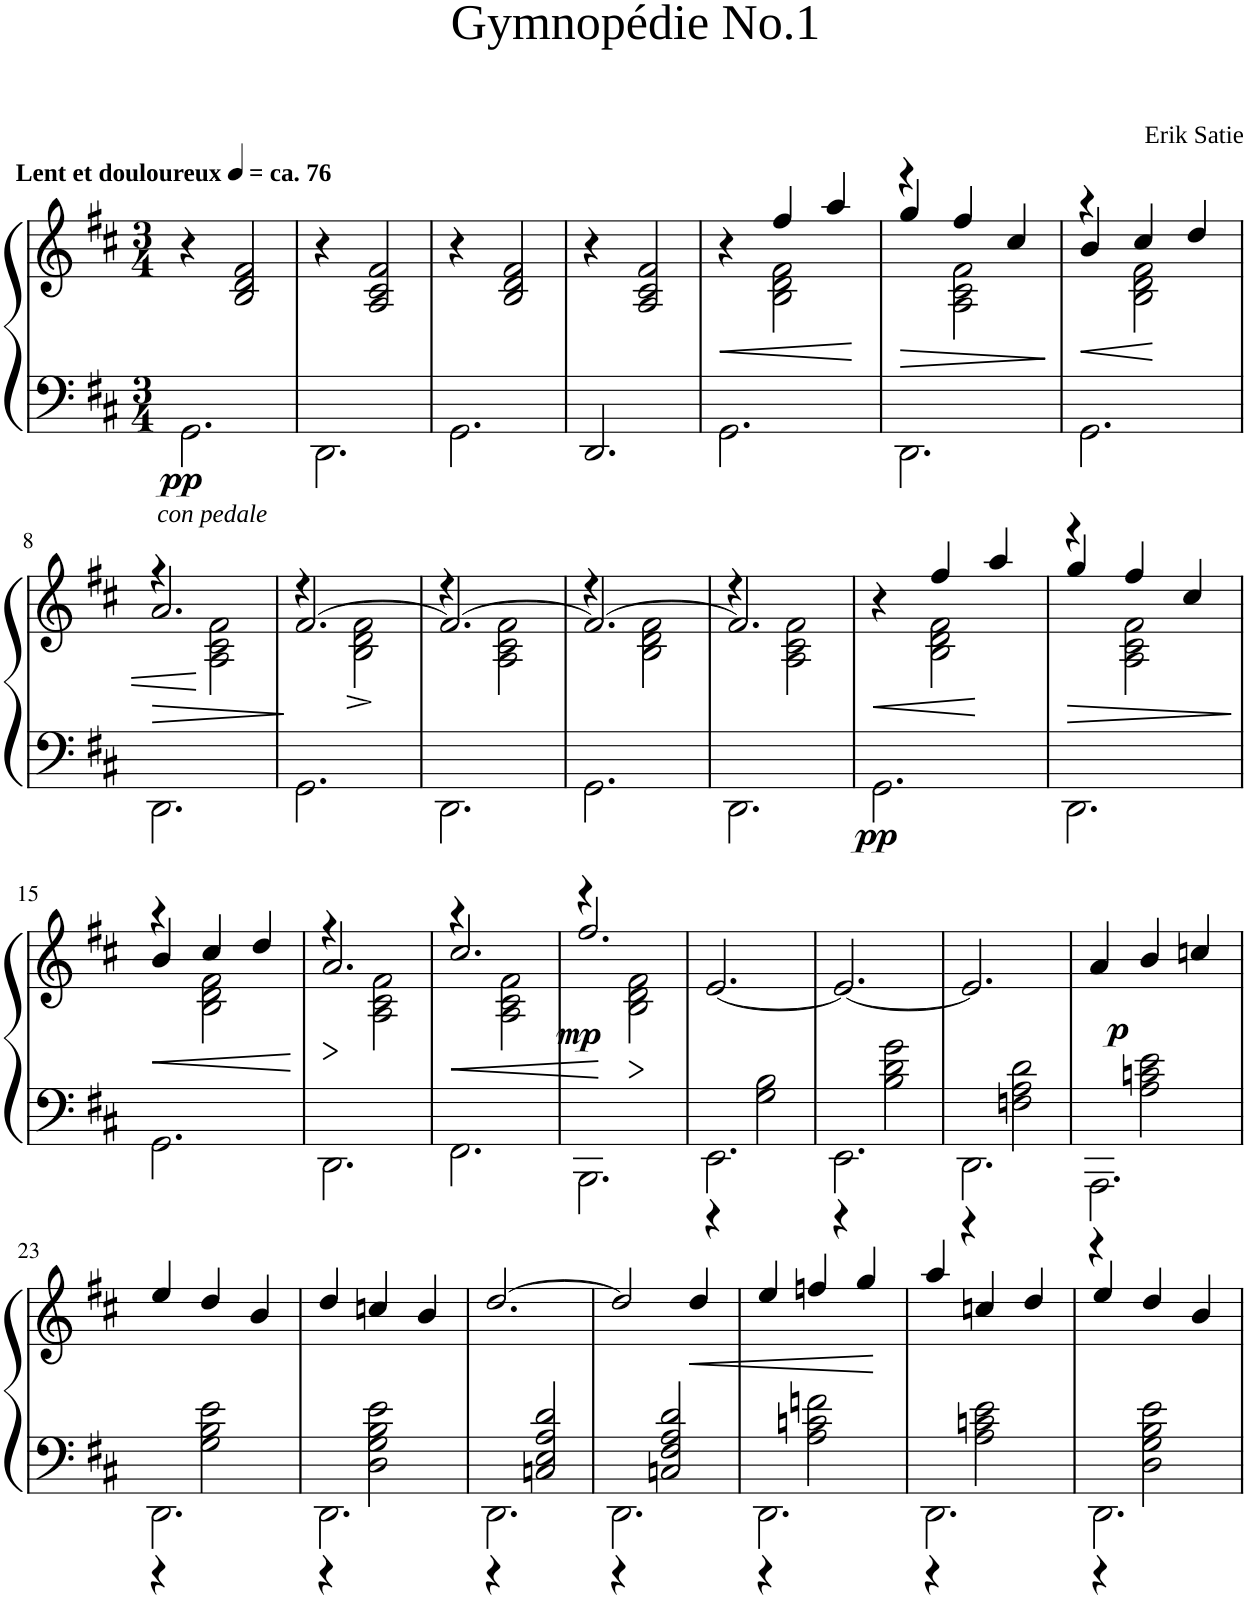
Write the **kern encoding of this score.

**kern	**kern	**dynam
*part1	*part1	*part1
*staff2	*staff1	*staff1/2
*I"Piano	*	*
*I'Pno	*	*
*clefF4	*clefG2	*
*k[f#c#]	*k[f#c#]	*
*M3/4	*M3/4	*
=1	=1	=1
!	!LO:TX:a:B:t=Lent et douloureux	!
!	!LO:TX:a:B:t=ca. 76	!
!LO:TX:b:i:t=con pedale	!	!
!	!	!LO:DY:b=2
2.GG\	4r	pp
.	2B/ 2d/ 2f#/	.
=2	=2	=2
2.DD\	4r	.
.	2A/ 2c#/ 2f#/	.
=3	=3	=3
2.GG\	4r	.
.	2B/ 2d/ 2f#/	.
=4	=4	=4
2.DD/	4r	.
.	2A/ 2c#/ 2f#/	.
=5	=5	=5
!	!	!LO:HP:b
*	*^	*
2.GG\	4r	4ryy	<
.	2B\ 2d\ 2f#\	4ff#/	.
.	.	4aa/	[
=6	=6	=6	=6
!	!	!	!LO:HP:b
2.DD\	4r	4gg/	>
.	2A\ 2c#\ 2f#\	4ff#/	.
.	.	4cc#/	]
=7	=7	=7	=7
!	!	!	!LO:HP:b
2.GG\	4r	4b/	<
.	2B\ 2d\ 2f#\	4cc#/	.
.	.	4dd/	.
!!LO:LB:g=z	!!
=8	=8	=8	=8
!	!	!	!LO:HP:b
2.DD\	4r	2.a/	>
.	2A\ 2c#\ 2f#\	.	[ ]
=9	=9	=9	=9
2.GG\	4r	[2.f#/	.
.	2B\^ 2d\^ 2f#\^	.	.
=10	=10	=10	=10
2.DD\	4r	2.f#/_	.
.	2A\ 2c#\ 2f#\	.	.
=11	=11	=11	=11
2.GG\	4r	2.f#/_	.
.	2B\ 2d\ 2f#\	.	.
=12	=12	=12	=12
2.DD\	4r	2.f#/]	.
.	2A\ 2c#\ 2f#\	.	.
=13	=13	=13	=13
!	!	!	!LO:HP:b
!	!	!	!LO:DY:n=1:b=2
2.GG\	4r	4ryy	< pp
.	2B\ 2d\ 2f#\	4ff#/	.
.	.	4aa/	[
=14	=14	=14	=14
!	!	!	!LO:HP:b
2.DD\	4r	4gg/	>
.	2A\ 2c#\ 2f#\	4ff#/	.
.	.	4cc#/	]
!!LO:LB:g=z	!!
=15	=15	=15	=15
!	!	!	!LO:HP:b
2.GG\	4r	4b/	<
.	2B\ 2d\ 2f#\	4cc#/	.
.	.	4dd/	[
=16	=16	=16	=16
!	!	!	!LO:HP:b
2.DD\	4r	2.a/	>
.	2A\ 2c#\ 2f#\	.	]
=17	=17	=17	=17
!	!	!	!LO:HP:b
2.FF#\	4r	2.cc#/	<
.	2A\ 2c#\ 2f#\	.	.
=18	=18	=18	=18
!	!	!	!LO:DY:b
2.BBB\	4r	2.ff#/	mp
!	!	!	!LO:HP:n=1:b
.	2B\ 2d\ 2f#\	.	[ >
*	*v	*v	*
.	.	]
=19	=19	=19
*^	*	*
2.EE\	4r	[2.e/	.
.	2G\ 2B\	.	.
=20	=20	=20	=20
2.EE\	4r	2.e/_	.
.	2B\ 2d\ 2g\	.	.
=21	=21	=21	=21
2.DD\	4r	2.e/]	.
.	2Fn\ 2A\ 2d\	.	.
=22	=22	=22	=22
*	*	*^	*
!	!	!	!	!LO:DY:b
2.AAA\	4r	2.ryy	4a/	p
.	2A\ 2cn\ 2e\	.	4b/	.
.	.	.	4ccn/	.
!!LO:LB:g=z	!!
=23	=23	=23	=23	=23
2.DD\	4r	2.ryy	4ee/	.
.	2G\ 2B\ 2e\	.	4dd/	.
.	.	.	4b/	.
=24	=24	=24	=24	=24
2.DD\	4r	2.ryy	4dd/	.
.	2D\ 2G\ 2B\ 2e\	.	4ccn/	.
.	.	.	4b/	.
=25	=25	=25	=25	=25
2.DD\	4r	2.ryy	[2.dd/	.
.	2Cn/ 2E/ 2A/ 2d/	.	.	.
=26	=26	=26	=26	=26
2.DD\	4r	2.ryy	2dd/]	.
.	2Cn/ 2F#/ 2A/ 2d/	.	.	.
!	!	!	!	!LO:HP:b
.	.	.	4dd/	<
=27	=27	=27	=27	=27
2.DD\	4r	2.ryy	4ee/	.
.	2A\ 2cn\ 2fn\	.	4ffn/	.
.	.	.	4gg/	.
*v	*v	*	*	*
*	*v	*v	*
.	.	[
=28	=28	=28
*^	*^	*
2.DD\	4r	2.ryy	4aa/	.
.	2A\ 2cn\ 2e\	.	4ccn/	.
.	.	.	4dd/	.
=29	=29	=29	=29	=29
2.DD\	4r	2.ryy	4ee/	.
.	2D\ 2G\ 2B\ 2e\	.	4dd/	.
.	.	.	4b/	.
*v	*v	*	*	*
*	*v	*v	*
=	=	=
*-	*-	*-
